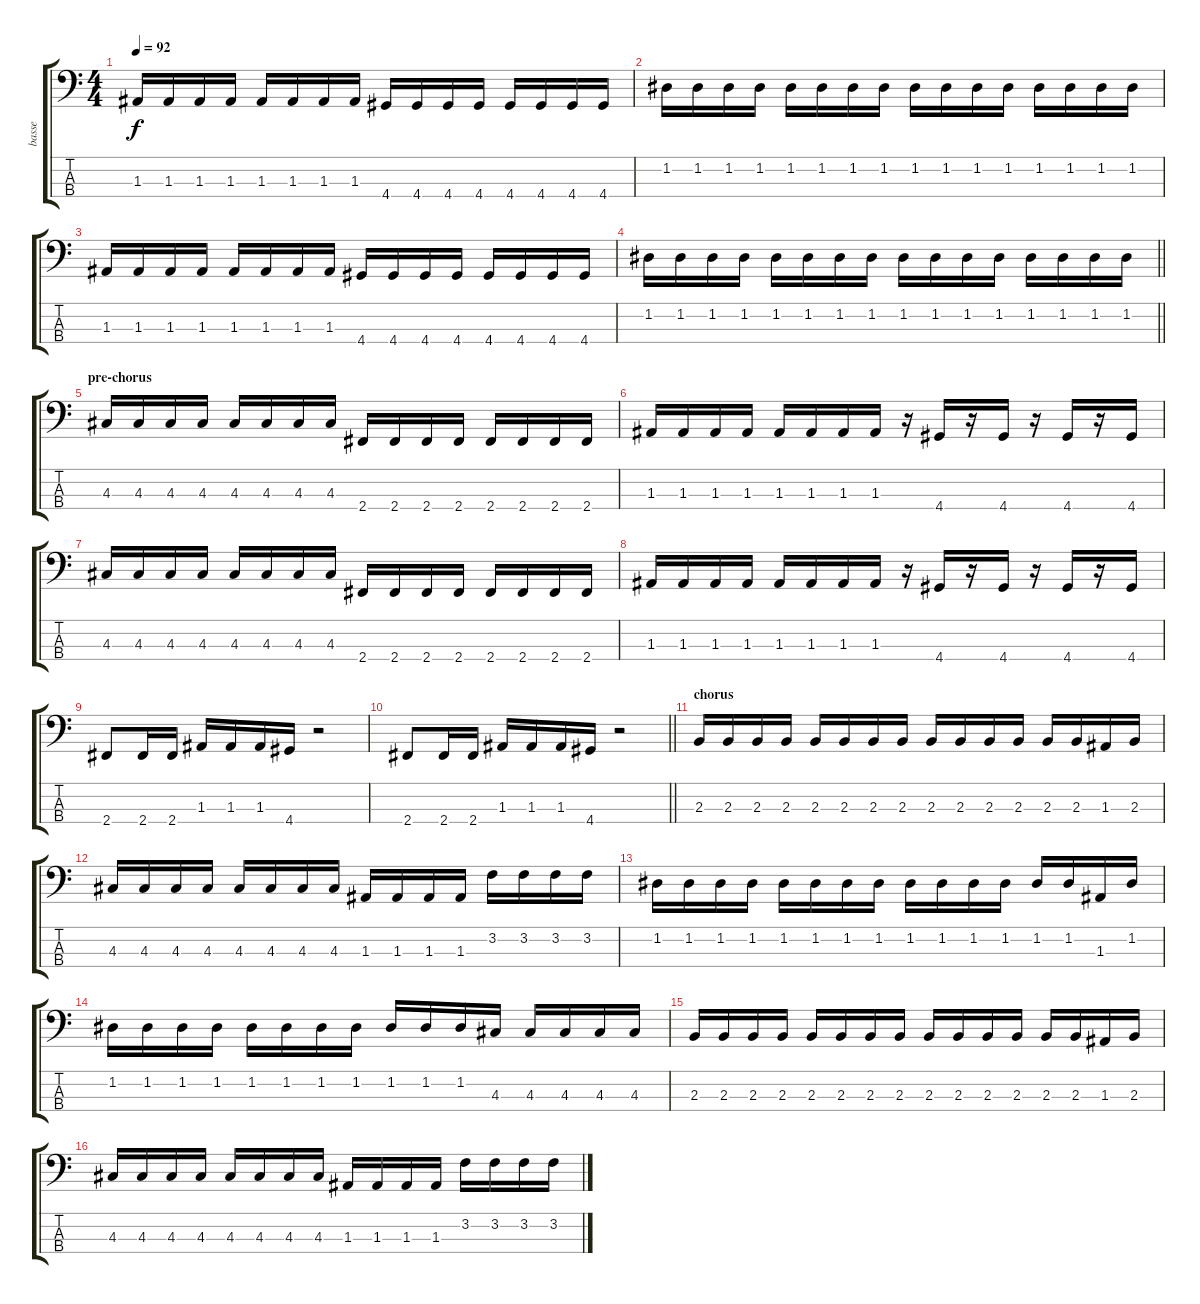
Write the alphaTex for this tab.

\track ("basse" "basse") {instrument electricbassfinger}
\staff {score tabs}
\tuning (G2 D2 A1 E1) {hide}
\ts (4 4)
\tempo 92
\clef f4
\ks c
1.3.16{dy f} 1.3.16 1.3.16 1.3.16 1.3.16 1.3.16 1.3.16 1.3.16 4.4.16 4.4.16 4.4.16 4.4.16 4.4.16 4.4.16 4.4.16 4.4.16 |
1.2.16 1.2.16 1.2.16 1.2.16 1.2.16 1.2.16 1.2.16 1.2.16 1.2.16 1.2.16 1.2.16 1.2.16 1.2.16 1.2.16 1.2.16 1.2.16 |
1.3.16 1.3.16 1.3.16 1.3.16 1.3.16 1.3.16 1.3.16 1.3.16 4.4.16 4.4.16 4.4.16 4.4.16 4.4.16 4.4.16 4.4.16 4.4.16 |
\barLineRight lightlight
1.2.16 1.2.16 1.2.16 1.2.16 1.2.16 1.2.16 1.2.16 1.2.16 1.2.16 1.2.16 1.2.16 1.2.16 1.2.16 1.2.16 1.2.16 1.2.16 |
\section ("" "pre-chorus")
4.3.16 4.3.16 4.3.16 4.3.16 4.3.16 4.3.16 4.3.16 4.3.16 2.4.16 2.4.16 2.4.16 2.4.16 2.4.16 2.4.16 2.4.16 2.4.16 |
1.3.16 1.3.16 1.3.16 1.3.16 1.3.16 1.3.16 1.3.16 1.3.16 r.16 4.4.16 r.16 4.4.16 r.16 4.4.16 r.16 4.4.16 |
4.3.16 4.3.16 4.3.16 4.3.16 4.3.16 4.3.16 4.3.16 4.3.16 2.4.16 2.4.16 2.4.16 2.4.16 2.4.16 2.4.16 2.4.16 2.4.16 |
1.3.16 1.3.16 1.3.16 1.3.16 1.3.16 1.3.16 1.3.16 1.3.16 r.16 4.4.16 r.16 4.4.16 r.16 4.4.16 r.16 4.4.16 |
2.4.8 2.4.16 2.4.16 1.3.16 1.3.16 1.3.16 4.4.16 r.2 |
\barLineRight lightlight
2.4.8 2.4.16 2.4.16 1.3.16 1.3.16 1.3.16 4.4.16 r.2 |
\section ("" "chorus")
2.3.16 2.3.16 2.3.16 2.3.16 2.3.16 2.3.16 2.3.16 2.3.16 2.3.16 2.3.16 2.3.16 2.3.16 2.3.16 2.3.16 1.3.16 2.3.16 |
4.3.16 4.3.16 4.3.16 4.3.16 4.3.16 4.3.16 4.3.16 4.3.16 1.3.16 1.3.16 1.3.16 1.3.16 3.2.16 3.2.16 3.2.16 3.2.16 |
1.2.16 1.2.16 1.2.16 1.2.16 1.2.16 1.2.16 1.2.16 1.2.16 1.2.16 1.2.16 1.2.16 1.2.16 1.2.16 1.2.16 1.3.16 1.2.16 |
1.2.16 1.2.16 1.2.16 1.2.16 1.2.16 1.2.16 1.2.16 1.2.16 1.2.16 1.2.16 1.2.16 4.3.16 4.3.16 4.3.16 4.3.16 4.3.16 |
2.3.16 2.3.16 2.3.16 2.3.16 2.3.16 2.3.16 2.3.16 2.3.16 2.3.16 2.3.16 2.3.16 2.3.16 2.3.16 2.3.16 1.3.16 2.3.16 |
4.3.16 4.3.16 4.3.16 4.3.16 4.3.16 4.3.16 4.3.16 4.3.16 1.3.16 1.3.16 1.3.16 1.3.16 3.2.16 3.2.16 3.2.16 3.2.16
